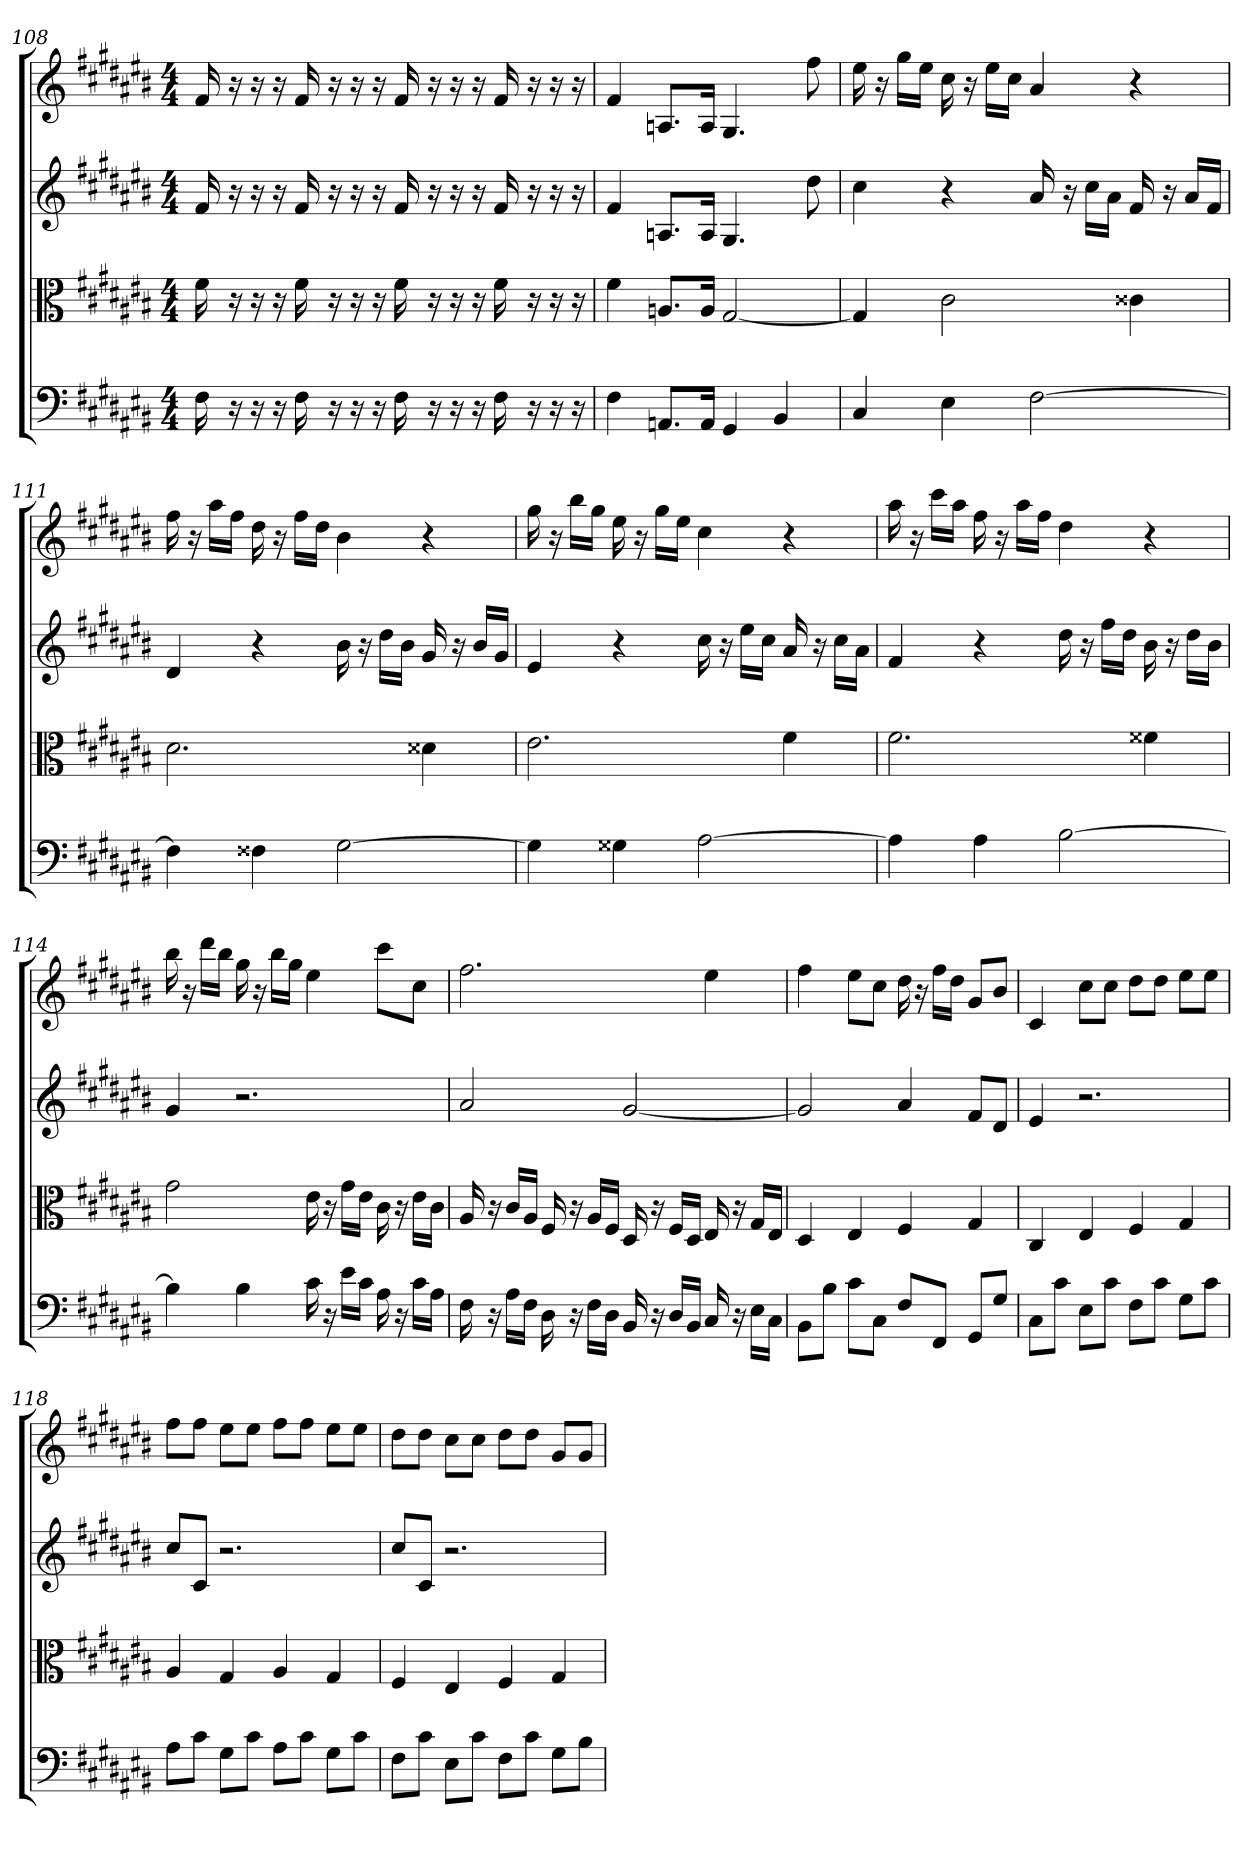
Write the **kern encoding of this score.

**kern	**kern	**kern	**kern
*part4	*part3	*part2	*part1
*staff4	*staff3	*staff2	*staff1
*clefF4	*clefC3	*clefG2	*clefG2
*k[f#c#g#d#a#e#b#]	*k[f#c#g#d#a#e#b#]	*k[f#c#g#d#a#e#b#]	*k[f#c#g#d#a#e#b#]
*C#:	*C#:	*C#:	*C#:
*M4/4	*M4/4	*M4/4	*M4/4
=108	=108	=108	=108
16F#	16f#	16f#	16f#
16r	16r	16r	16r
16r	16r	16r	16r
16r	16r	16r	16r
16F#	16f#	16f#	16f#
16r	16r	16r	16r
16r	16r	16r	16r
16r	16r	16r	16r
16F#	16f#	16f#	16f#
16r	16r	16r	16r
16r	16r	16r	16r
16r	16r	16r	16r
16F#	16f#	16f#	16f#
16r	16r	16r	16r
16r	16r	16r	16r
16r	16r	16r	16r
=109	=109	=109	=109
4F#	4f#	4f#	4f#
8.AAn/L	8.An/L	8.An/L	8.An/L
16AA/Jk	16A/Jk	16A/Jk	16A/Jk
4GG#	[2G#	4.G#	4.G#
4BB#	.	.	.
.	.	8dd#	8ff#
=110	=110	=110	=110
4C#	4G#]	4cc#	16ee#
.	.	.	16r
.	.	.	16gg#\LL
.	.	.	16ee#\JJ
4E#	2c#	4r	16cc#
.	.	.	16r
.	.	.	16ee#\LL
.	.	.	16cc#\JJ
[2F#	.	16a#	4a#
.	.	16r	.
.	.	16cc#\LL	.
.	.	16a#\JJ	.
.	4c##X	16f#	4r
.	.	16r	.
.	.	16a#/LL	.
.	.	16f#/JJ	.
=111	=111	=111	=111
4F#]	2.d#	4d#	16ff#
.	.	.	16r
.	.	.	16aa#\LL
.	.	.	16ff#\JJ
4F##X	.	4r	16dd#
.	.	.	16r
.	.	.	16ff#\LL
.	.	.	16dd#\JJ
[2G#	.	16b#	4b#
.	.	16r	.
.	.	16dd#\LL	.
.	.	16b#\JJ	.
.	4d##X	16g#	4r
.	.	16r	.
.	.	16b#/LL	.
.	.	16g#/JJ	.
=112	=112	=112	=112
4G#]	2.e#	4e#	16gg#
.	.	.	16r
.	.	.	16bb#\LL
.	.	.	16gg#\JJ
4G##X	.	4r	16ee#
.	.	.	16r
.	.	.	16gg#\LL
.	.	.	16ee#\JJ
[2A#	.	16cc#	4cc#
.	.	16r	.
.	.	16ee#\LL	.
.	.	16cc#\JJ	.
.	4f#	16a#	4r
.	.	16r	.
.	.	16cc#\LL	.
.	.	16a#\JJ	.
=113	=113	=113	=113
4A#]	2.f#	4f#	16aa#
.	.	.	16r
.	.	.	16ccc#\LL
.	.	.	16aa#\JJ
4A#	.	4r	16ff#
.	.	.	16r
.	.	.	16aa#\LL
.	.	.	16ff#\JJ
[2B#	.	16dd#	4dd#
.	.	16r	.
.	.	16ff#\LL	.
.	.	16dd#\JJ	.
.	4f##X	16b#	4r
.	.	16r	.
.	.	16dd#\LL	.
.	.	16b#\JJ	.
=114	=114	=114	=114
4B#]	2g#	4g#	16bb#
.	.	.	16r
.	.	.	16ddd#\LL
.	.	.	16bb#\JJ
4B#	.	2.r	16gg#
.	.	.	16r
.	.	.	16bb#\LL
.	.	.	16gg#\JJ
16c#	16e#	.	4ee#
16r	16r	.	.
16e#\LL	16g#\LL	.	.
16c#\JJ	16e#\JJ	.	.
16A#	16c#	.	8ccc#\L
16r	16r	.	.
16c#\LL	16e#\LL	.	8cc#\J
16A#\JJ	16c#\JJ	.	.
=115	=115	=115	=115
16F#	16A#	2a#	2.ff#
16r	16r	.	.
16A#\LL	16c#/LL	.	.
16F#\JJ	16A#/JJ	.	.
16D#	16F#	.	.
16r	16r	.	.
16F#\LL	16A#/LL	.	.
16D#\JJ	16F#/JJ	.	.
16BB#	16D#	[2g#	.
16r	16r	.	.
16D#/LL	16F#/LL	.	.
16BB#/JJ	16D#/JJ	.	.
16C#	16E#	.	4ee#
16r	16r	.	.
16E#\LL	16G#/LL	.	.
16C#\JJ	16E#/JJ	.	.
=116	=116	=116	=116
8BB#\L	4D#	2g#]	4ff#
8B#\J	.	.	.
8c#\L	4E#	.	8ee#\L
8C#\J	.	.	8cc#\J
8F#/L	4F#	4a#	16dd#
.	.	.	16r
8FF#/J	.	.	16ff#\LL
.	.	.	16dd#\JJ
8GG#/L	4G#	8f#/L	8g#/L
8G#/J	.	8d#/J	8b#/J
=117	=117	=117	=117
8C#\L	4C#	4e#	4c#
8c#\J	.	.	.
8E#\L	4E#	2.r	8cc#\L
8c#\J	.	.	8cc#\J
8F#\L	4F#	.	8dd#\L
8c#\J	.	.	8dd#\J
8G#\L	4G#	.	8ee#\L
8c#\J	.	.	8ee#\J
=118	=118	=118	=118
8A#\L	4A#	8cc#/L	8ff#\L
8c#\J	.	8c#/J	8ff#\J
8G#\L	4G#	2.r	8ee#\L
8c#\J	.	.	8ee#\J
8A#\L	4A#	.	8ff#\L
8c#\J	.	.	8ff#\J
8G#\L	4G#	.	8ee#\L
8c#\J	.	.	8ee#\J
=119	=119	=119	=119
8F#\L	4F#	8cc#/L	8dd#\L
8c#\J	.	8c#/J	8dd#\J
8E#\L	4E#	2.r	8cc#\L
8c#\J	.	.	8cc#\J
8F#\L	4F#	.	8dd#\L
8c#\J	.	.	8dd#\J
8G#\L	4G#	.	8g#/L
8B#\J	.	.	8g#/J
=	=	=	=
*-	*-	*-	*-
